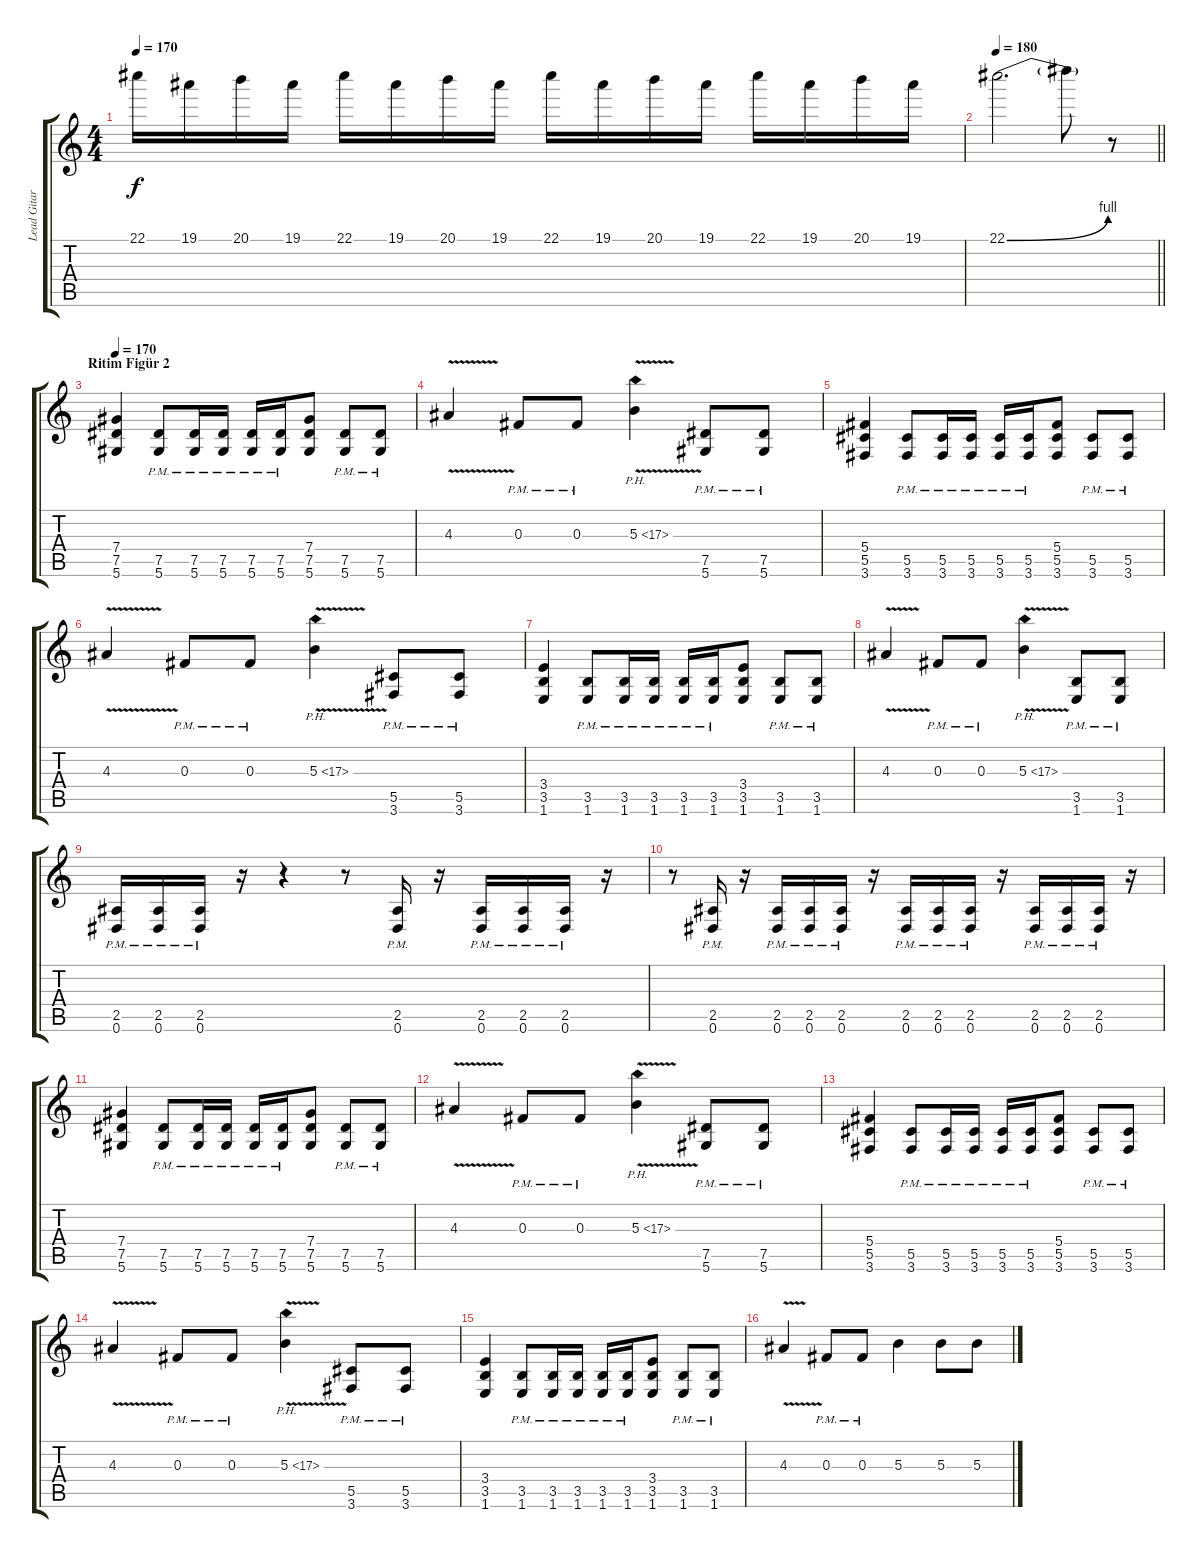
\track ("Lead Gitar" "Lead Gitar") {instrument distortionguitar}
\staff {score tabs}
\tuning (Eb4 Bb3 Gb3 Db3 Ab2 Eb2) {hide}
\ts (4 4)
\tempo 170
\clef g2
\ks c
22.1.16{dy f} 19.1.16 20.1.16 19.1.16 22.1.16 19.1.16 20.1.16 19.1.16 22.1.16 19.1.16 20.1.16 19.1.16 22.1.16 19.1.16 20.1.16 19.1.16 |
\tempo 180
\barLineRight lightlight
22.1{be (bend 0 0 60 4)}.2{d} 22.1{t}.8 r.8 |
\section ("" "Ritim Figür 2")
\tempo 170
(7.4 7.5 5.6).4 (7.5{pm} 5.6{pm}).8 (7.5{pm} 5.6{pm}).16 (7.5{pm} 5.6{pm}).16 (7.5{pm} 5.6{pm}).16 (7.5{pm} 5.6{pm}).16 (7.4 7.5 5.6).8 (7.5{pm} 5.6{pm}).8 (7.5{pm} 5.6{pm}).8 |
4.3{v}.4 0.3{pm}.8 0.3{pm}.8 5.3{ph 12 v}.4 (7.5{pm} 5.6{pm}).8 (7.5{pm} 5.6{pm}).8 |
(5.4 5.5 3.6).4 (5.5{pm} 3.6{pm}).8 (5.5{pm} 3.6{pm}).16 (5.5{pm} 3.6{pm}).16 (5.5{pm} 3.6{pm}).16 (5.5{pm} 3.6{pm}).16 (5.4 5.5 3.6).8 (5.5{pm} 3.6{pm}).8 (5.5{pm} 3.6{pm}).8 |
4.3{v}.4 0.3{pm}.8 0.3{pm}.8 5.3{ph 12 v}.4 (5.5{pm} 3.6{pm}).8 (5.5{pm} 3.6{pm}).8 |
(3.4 3.5 1.6).4 (3.5{pm} 1.6{pm}).8 (3.5{pm} 1.6{pm}).16 (3.5{pm} 1.6{pm}).16 (3.5{pm} 1.6{pm}).16 (3.5{pm} 1.6{pm}).16 (3.4 3.5 1.6).8 (3.5{pm} 1.6{pm}).8 (3.5{pm} 1.6{pm}).8 |
4.3{v}.4 0.3{pm}.8 0.3{pm}.8 5.3{ph 12 v}.4 (3.5{pm} 1.6{pm}).8 (3.5{pm} 1.6{pm}).8 |
(2.5{pm} 0.6{pm}).16 (2.5{pm} 0.6{pm}).16 (2.5{pm} 0.6{pm}).16 r.16 r.4 r.8 (2.5{pm} 0.6{pm}).16 r.16 (2.5{pm} 0.6{pm}).16 (2.5{pm} 0.6{pm}).16 (2.5{pm} 0.6{pm}).16 r.16 |
r.8 (2.5{pm} 0.6{pm}).16 r.16 (2.5{pm} 0.6{pm}).16 (2.5{pm} 0.6{pm}).16 (2.5{pm} 0.6{pm}).16 r.16 (2.5{pm} 0.6{pm}).16 (2.5{pm} 0.6{pm}).16 (2.5{pm} 0.6{pm}).16 r.16 (2.5{pm} 0.6{pm}).16 (2.5{pm} 0.6{pm}).16 (2.5{pm} 0.6{pm}).16 r.16 |
(7.4 7.5 5.6).4 (7.5{pm} 5.6{pm}).8 (7.5{pm} 5.6{pm}).16 (7.5{pm} 5.6{pm}).16 (7.5{pm} 5.6{pm}).16 (7.5{pm} 5.6{pm}).16 (7.4 7.5 5.6).8 (7.5{pm} 5.6{pm}).8 (7.5{pm} 5.6{pm}).8 |
4.3{v}.4 0.3{pm}.8 0.3{pm}.8 5.3{ph 12 v}.4 (7.5{pm} 5.6{pm}).8 (7.5{pm} 5.6{pm}).8 |
(5.4 5.5 3.6).4 (5.5{pm} 3.6{pm}).8 (5.5{pm} 3.6{pm}).16 (5.5{pm} 3.6{pm}).16 (5.5{pm} 3.6{pm}).16 (5.5{pm} 3.6{pm}).16 (5.4 5.5 3.6).8 (5.5{pm} 3.6{pm}).8 (5.5{pm} 3.6{pm}).8 |
4.3{v}.4 0.3{pm}.8 0.3{pm}.8 5.3{ph 12 v}.4 (5.5{pm} 3.6{pm}).8 (5.5{pm} 3.6{pm}).8 |
(3.4 3.5 1.6).4 (3.5{pm} 1.6{pm}).8 (3.5{pm} 1.6{pm}).16 (3.5{pm} 1.6{pm}).16 (3.5{pm} 1.6{pm}).16 (3.5{pm} 1.6{pm}).16 (3.4 3.5 1.6).8 (3.5{pm} 1.6{pm}).8 (3.5{pm} 1.6{pm}).8 |
4.3{v}.4 0.3{pm}.8 0.3{pm}.8 5.3.4 5.3.8 5.3.8
